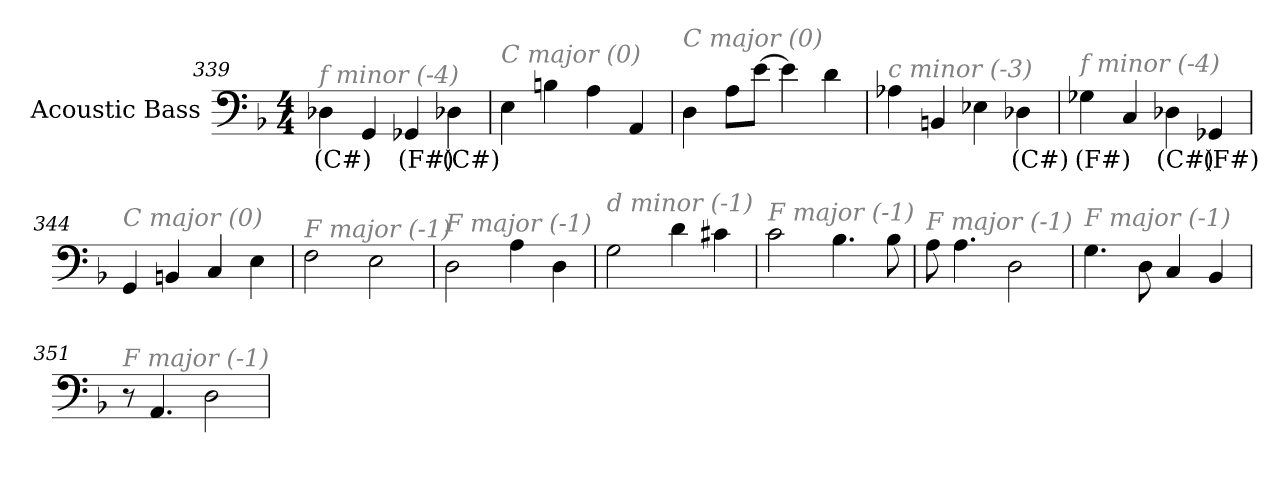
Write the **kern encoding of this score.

**kern	**text
*part1	*part1
*staff1	*staff1
*I"Acoustic Bass	*
*clefF4	*
*ITrd7c12	*
*k[b-]	*
*F:	*
*M4/4	*
=339	=339
!LO:TX:i:color=#808080:t=f minor (-4)	!
4DD-Xi	(C#)
4GGG	.
4GGG-Xi	(F#)
4DD-Xi	(C#)
=340	=340
!LO:TX:i:color=#808080:t=C major (0)	!
4EE	.
4BBn	.
4AA	.
4AAA	.
=341	=341
!LO:TX:i:color=#808080:t=C major (0)	!
4DD	.
8AAL	.
[8EJ	.
4E]	.
4D	.
=342	=342
!LO:TX:i:color=#808080:t=c minor (-3)	!
4AA-X	.
4BBBn	.
4EE-X	.
4DD-Xi	(C#)
=343	=343
!LO:TX:i:color=#808080:t=f minor (-4)	!
4GG-Xi	(F#)
4CC	.
4DD-Xi	(C#)
4GGG-Xi	(F#)
=344	=344
!LO:TX:i:color=#808080:t=C major (0)	!
4GGG	.
4BBBn	.
4CC	.
4EE	.
=345	=345
!LO:TX:i:color=#808080:t=F major (-1)	!
2FF	.
2EE	.
=346	=346
!LO:TX:i:color=#808080:t=F major (-1)	!
2DD	.
4AA	.
4DD	.
=347	=347
!LO:TX:i:color=#808080:t=d minor (-1)	!
2GG	.
4D	.
4C#X	.
=348	=348
!LO:TX:i:color=#808080:t=F major (-1)	!
2C	.
4.BB-	.
8BB-	.
=349	=349
!LO:TX:i:color=#808080:t=F major (-1)	!
8AA	.
4.AA	.
2DD	.
=350	=350
!LO:TX:i:color=#808080:t=F major (-1)	!
4.GG	.
8DD	.
4CC	.
4BBB-	.
=351	=351
!LO:TX:i:color=#808080:t=F major (-1)	!
8r	.
4.AAA	.
2DD	.
=	=
*-	*-
